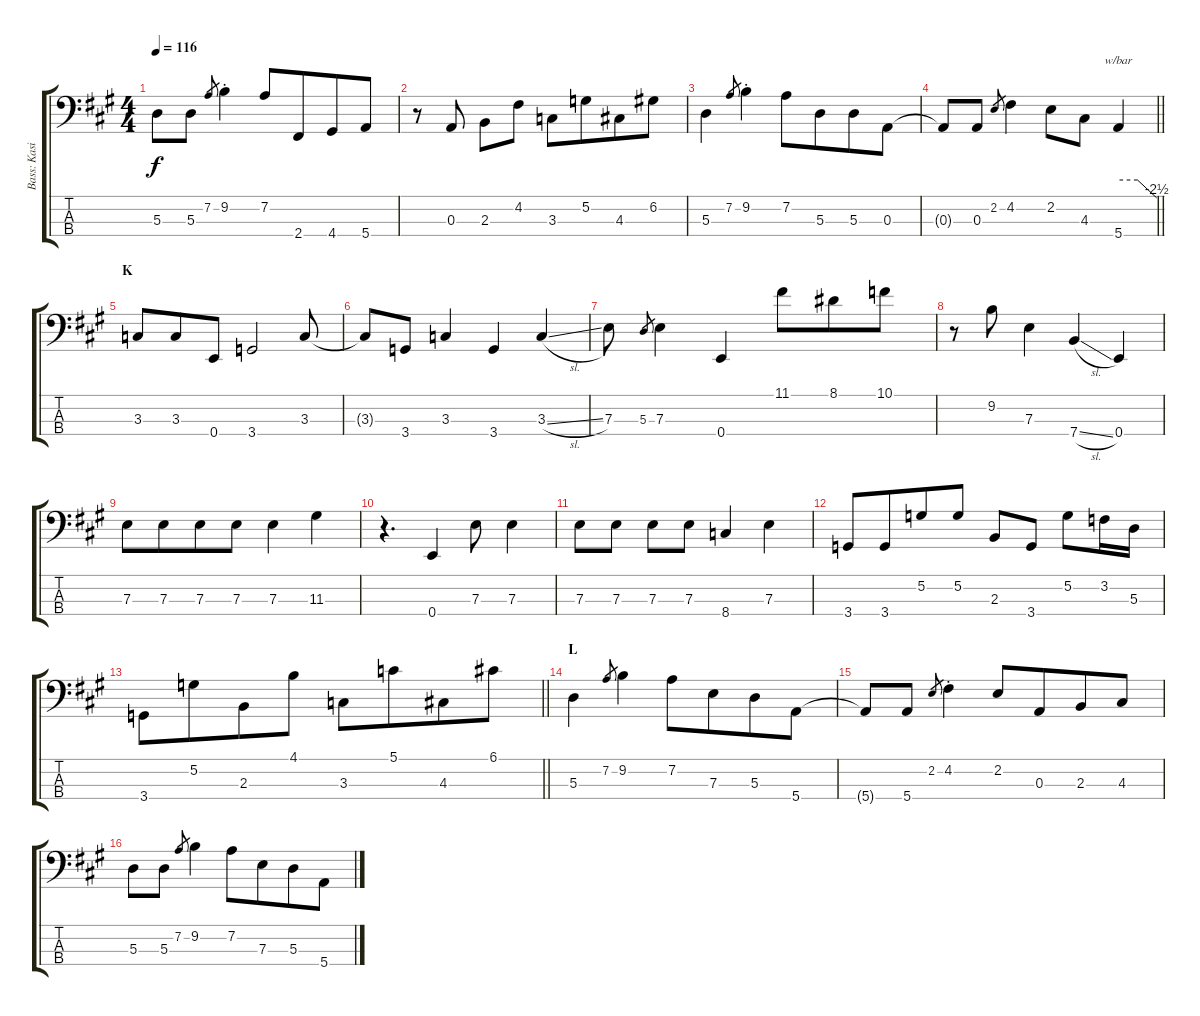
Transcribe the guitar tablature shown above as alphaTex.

\track ("Bass: Kasim" "Bass: Kasi") {instrument electricbassfinger}
\staff {score tabs}
\tuning (G2 D2 A1 E1) {hide}
\ts (4 4)
\tempo 116
\clef f4
\ks a
5.3.8{dy f} 5.3.8 7.2.8{gr} 9.2{st}.4 7.2.8 2.4.8{beam merge} 4.4.8 5.4.8 |
r.8 0.3.8 2.3.8 4.2.8 3.3.8 5.2.8{beam merge} 4.3.8 6.2.8 |
5.3.4 7.2.8{gr} 9.2{st}.4 7.2.8 5.3.8{beam merge} 5.3.8 0.3.8 |
\barLineRight lightlight
0.3{t}.8 0.3.8 2.2.8{gr} 4.2.4 2.2.8 4.3.8 5.4.4{tbe (custom default 0 0 30 0 60 -10)} |
\section ("" "K")
3.3.8 3.3.8{beam merge} 0.4.8 3.4.2 3.3.8 |
3.3{t}.8 3.4.8 3.3.4 3.4.4 3.3{sl}.4 |
7.3.8 5.3.8{gr} 7.3.4 0.4.4 11.1.8{beam merge} 8.1.8 10.1.8 |
r.8 9.2.8 7.3.4 7.4{sl}.4 0.4.4 |
7.3.8 7.3.8{beam merge} 7.3.8 7.3.8 7.3.4 11.3.4 |
r.4{d} 0.4.4 7.3.8 7.3.4 |
7.3.8 7.3.8 7.3.8 7.3.8 8.4.4 7.3.4 |
3.4.8 3.4.8{beam merge} 5.2.8 5.2.8 2.3.8 3.4.8 5.2.8 3.2.16 5.3.16 |
\barLineRight lightlight
3.4.8 5.2.8{beam merge} 2.3.8 4.1.8 3.3.8 5.1.8{beam merge} 4.3.8 6.1.8 |
\section ("" "L")
5.3.4 7.2.8{gr} 9.2.4 7.2.8 7.3.8{beam merge} 5.3.8 5.4.8 |
5.4{t}.8 5.4.8 2.2.8{gr} 4.2{st}.4 2.2.8 0.3.8{beam merge} 2.3.8 4.3.8 |
5.3.8 5.3.8 7.2.8{gr} 9.2.4 7.2.8 7.3.8{beam merge} 5.3.8 5.4.8
